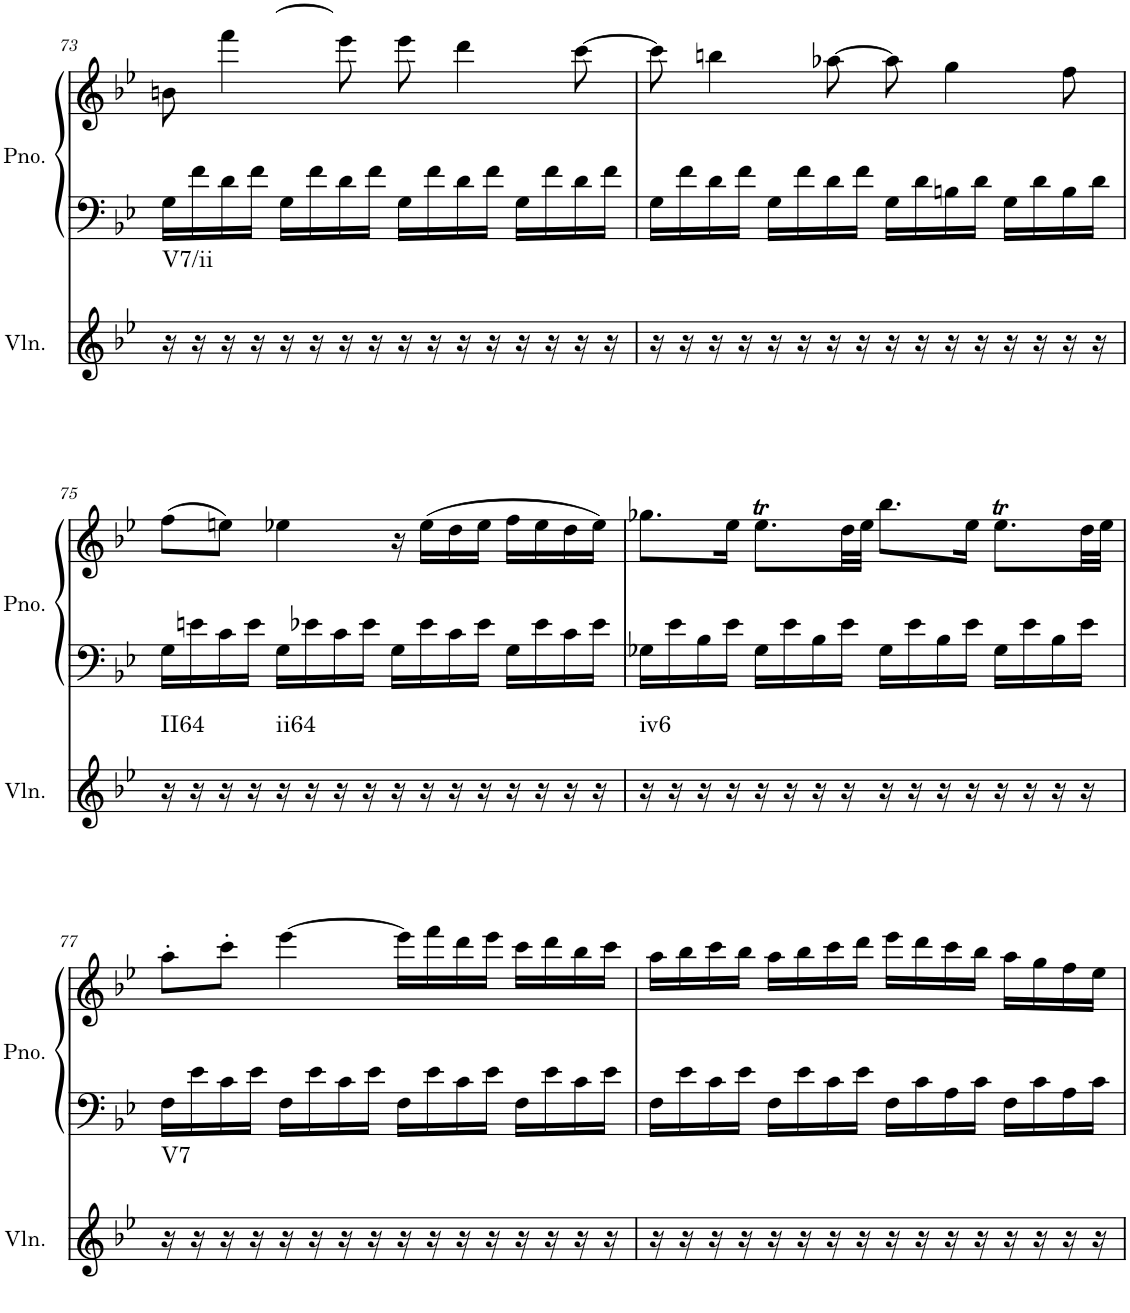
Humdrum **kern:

**kern	**harte	**kern	**kern
*part2	*part2	*part1	*part1
*staff3	*	*staff2	*staff1
*I"Violin	*	*I"Piano, Piano right	*
*I'Vln.	*	*I'Pno.	*
!!LO:PB:g=z
*clefG2	*	*clefF4	*clefG2
*k[b-e-]	*	*k[b-e-]	*k[b-e-]
*M4/4	*	*M4/4	*M4/4
*met(c)	*	*met(c)	*met(c)
=73	=73	=73	=73
!	!LO:H:kt=V7/ii	!	!
16r	N	16G\LL	8bn\
16r	.	16f\	.
16r	.	16d\	4fff\
16r	.	16f\JJ	.
16r	.	16G\LL	.
16r	.	16f\	.
16r	.	16d\	[8eee-\
16r	.	16f\JJ	.
16r	.	16G\LL	8eee-\]
16r	.	16f\	.
16r	.	16d\	4ddd\
16r	.	16f\JJ	.
16r	.	16G\LL	.
16r	.	16f\	.
16r	.	16d\	[8ccc\
16r	.	16f\JJ	.
=74	=74	=74	=74
16r	.	16G\LL	8ccc\]
16r	.	16f\	.
16r	.	16d\	4bbn\
16r	.	16f\JJ	.
16r	.	16G\LL	.
16r	.	16f\	.
16r	.	16d\	[8aa-X\
16r	.	16f\JJ	.
16r	.	16G\LL	8aa-\]
16r	.	16d\	.
16r	.	16Bn\	4gg\
16r	.	16d\JJ	.
16r	.	16G\LL	.
16r	.	16d\	.
16r	.	16B\	8ff\
16r	.	16d\JJ	.
!!LO:LB:g=z
=75	=75	=75	=75
!	!LO:H:kt=II64	!	!
16r	N	16G\LL	(8ff\L
16r	.	16en\	.
16r	.	16c\	8een\J)
16r	.	16e\JJ	.
!	!LO:H:kt=ii64	!	!
16r	N	16G\LL	4ee-X\
16r	.	16e-X\	.
16r	.	16c\	.
16r	.	16e-\JJ	.
16r	.	16G\LL	16r
16r	.	16e-\	(16ee-\LL
16r	.	16c\	16dd\
16r	.	16e-\JJ	16ee-\JJ
16r	.	16G\LL	16ff\LL
16r	.	16e-\	16ee-\
16r	.	16c\	16dd\
16r	.	16e-\JJ	16ee-\JJ)
=76	=76	=76	=76
!	!LO:H:kt=iv6	!	!
16r	N	16G-X\LL	8.gg-X\L
16r	.	16e-\	.
16r	.	16B-\	.
16r	.	16e-\JJ	16ee-\Jk
16r	.	16G-\LL	8.ee-T\L
16r	.	16e-\	.
16r	.	16B-\	.
16r	.	16e-\JJ	32dd\LL
.	.	.	32ee-\JJJ
16r	.	16G-\LL	8.bb-\L
16r	.	16e-\	.
16r	.	16B-\	.
16r	.	16e-\JJ	16ee-\Jk
16r	.	16G-\LL	8.ee-T\L
16r	.	16e-\	.
16r	.	16B-\	.
16r	.	16e-\JJ	32dd\LL
.	.	.	32ee-\JJJ
!!LO:LB:g=z
=77	=77	=77	=77
!	!LO:H:kt=V7	!	!
16r	N	16F\LL	8aa'\L
16r	.	16e-\	.
16r	.	16c\	8ccc'\J
16r	.	16e-\JJ	.
16r	.	16F\LL	[4eee-\
16r	.	16e-\	.
16r	.	16c\	.
16r	.	16e-\JJ	.
16r	.	16F\LL	16eee-\LL]
16r	.	16e-\	16fff\
16r	.	16c\	16ddd\
16r	.	16e-\JJ	16eee-\JJ
16r	.	16F\LL	16ccc\LL
16r	.	16e-\	16ddd\
16r	.	16c\	16bb-\
16r	.	16e-\JJ	16ccc\JJ
=78	=78	=78	=78
16r	.	16F\LL	16aa\LL
16r	.	16e-\	16bb-\
16r	.	16c\	16ccc\
16r	.	16e-\JJ	16bb-\JJ
16r	.	16F\LL	16aa\LL
16r	.	16e-\	16bb-\
16r	.	16c\	16ccc\
16r	.	16e-\JJ	16ddd\JJ
16r	.	16F\LL	16eee-\LL
16r	.	16c\	16ddd\
16r	.	16A\	16ccc\
16r	.	16c\JJ	16bb-\JJ
16r	.	16F\LL	16aa\LL
16r	.	16c\	16gg\
16r	.	16A\	16ff\
16r	.	16c\JJ	16ee-\JJ
=	=	=	=
*-	*-	*-	*-
